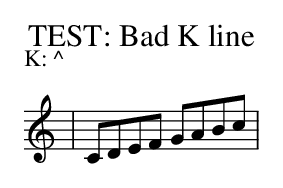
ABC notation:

X:1
T: TEST: Bad K line
P: K: ^
K: ^
| CDEF GABc |
